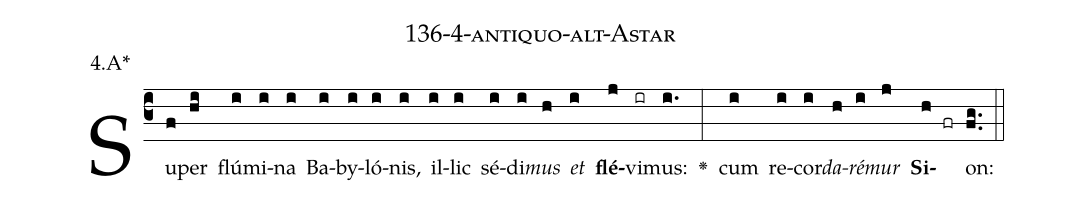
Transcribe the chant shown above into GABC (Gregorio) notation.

name: 136-4-antiquo-alt-Astar;
annotation: 4.A*;
%%
(c3)Su(f)per(hi) flú(i)mi(i)na(i) Ba(i)by(i)ló(i)nis,(i) il(i)lic(i) sé(i)di(i)<i>mus</i>(h) <i>et</i>(i) <b>flé</b>(j)vi(ir)mus:(i.) <v>\greheightstar</v>(:) cum(i) re(i)cor(i)<i>da</i>(h)<i>ré</i>(i)<i>mur</i>(j) <b>Si</b>(h fr)on:(fg..) (::)


%E(i) u(h) o(i) u(j) a(h) e.(fg..) (::)
